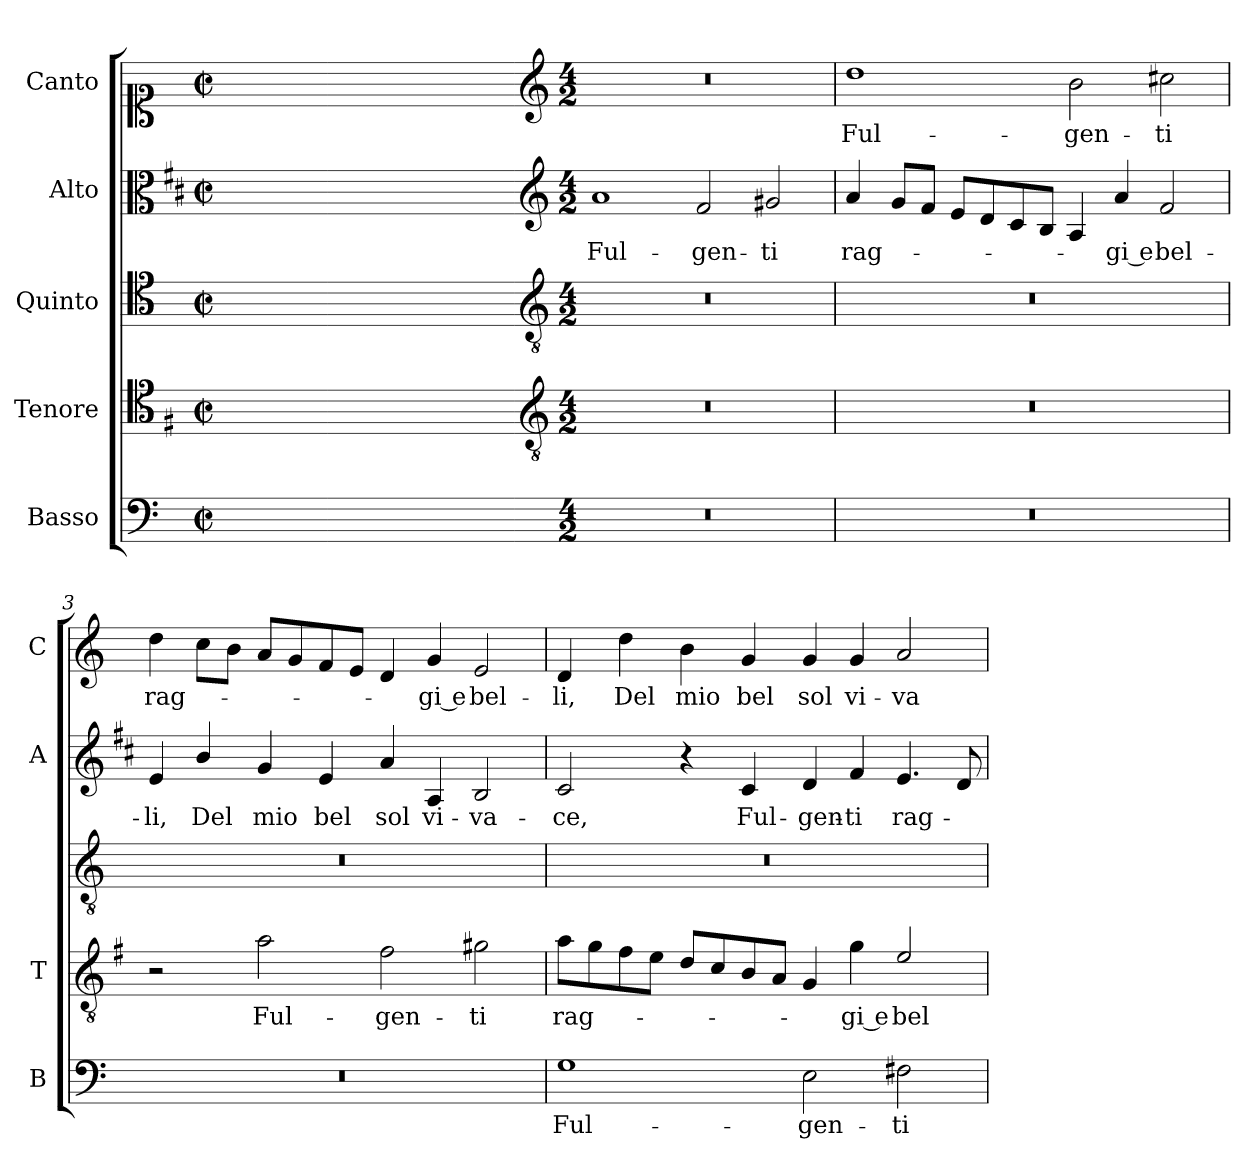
**kern	**text	**kern	**text	**kern	**kern	**text	**kern	**text
*part5	*part5	*part4	*part4	*part3	*part2	*part2	*part1	*part1
*staff5	*staff5	*staff4	*staff4	*staff3	*staff2	*staff2	*staff1	*staff1
*I"Basso	*	*I"Tenore	*	*I"Quinto	*I"Alto	*	*I"Canto	*
*I'B	*	*I'T	*	*	*I'A	*	*I'C	*
*clefF4	*	*clefC4	*	*clefC4	*clefC3	*	*clefC1	*
*	*	*ITrd4c7	*	*	*ITrd1c2	*	*	*
*k[]	*	*k[]	*	*k[]	*k[]	*	*k[]	*
*C:	*	*C:	*	*C:	*C:	*	*C:	*
*M2/2	*	*M2/2	*	*M2/2	*M2/2	*	*M2/2	*
*met(c|)	*	*met(c|)	*	*met(c|)	*met(c|)	*	*met(c|)	*
=	=	=	=	=	=	=	=	=
1ryy	.	1ryy	.	1ryy	1ryy	.	1ryy	.
=1X-	=1X-	=1X-	=1X-	=1X-	=1X-	=1X-	=1X-	=1X-
4ryy	.	4ryy	.	4ryy	4ryy	.	4ryy	.
4ryy	.	4ryy	.	4ryy	4ryy	.	4ryy	.
4ryy	.	4ryy	.	4ryy	4ryy	.	4ryy	.
4ryy	.	4ryy	.	4ryy	4ryy	.	4ryy	.
=1-	=1-	=1-	=1-	=1-	=1-	=1-	=1-	=1-
*	*	*clefGv2	*	*clefGv2	*clefG2	*	*clefG2	*
*M4/2	*	*M4/2	*	*M4/2	*M4/2	*	*M4/2	*
!	!	!	!	!	!	!LO:LY:b	!	!
0r	.	0r	.	0r	1g	Ful-	0r	.
!	!	!	!	!	!	!LO:LY:b	!	!
.	.	.	.	.	2e/	-gen-	.	.
!	!	!	!	!	!	!LO:LY:b	!	!
.	.	.	.	.	2f#X/	-ti	.	.
=2	=2	=2	=2	=2	=2	=2	=2	=2
!	!	!	!	!	!	!LO:LY:b	!	!LO:LY:b
0r	.	0r	.	0r	4g/	rag-	1dd	Ful-
.	.	.	.	.	8f/L	.	.	.
.	.	.	.	.	8e/J	.	.	.
.	.	.	.	.	8d/L	.	.	.
.	.	.	.	.	8c/	.	.	.
.	.	.	.	.	8B/	.	.	.
.	.	.	.	.	8A/J	.	.	.
!	!	!	!	!	!	!	!	!LO:LY:b
.	.	.	.	.	4G/	.	2b\	-gen-
!	!	!	!	!	!	!LO:LY:b	!	!
.	.	.	.	.	4g/	-gi e	.	.
!	!	!	!	!	!	!LO:LY:b	!	!LO:LY:b
.	.	.	.	.	2e/	bel-	2cc#X\	-ti
=3	=3	=3	=3	=3	=3	=3	=3	=3
!	!	!	!	!	!	!LO:LY:b	!	!LO:LY:b
0r	.	2r	.	0r	4d/	-li,	4dd\	rag-
!	!	!	!	!	!	!LO:LY:b	!	!
.	.	.	.	.	4a/	Del	8cc\L	.
.	.	.	.	.	.	.	8b\J	.
!	!	!	!LO:LY:b	!	!	!LO:LY:b	!	!
.	.	2d\	Ful-	.	4f/	mio	8a/L	.
.	.	.	.	.	.	.	8g/	.
!	!	!	!	!	!	!LO:LY:b	!	!
.	.	.	.	.	4d/	bel	8f/	.
.	.	.	.	.	.	.	8e/J	.
!	!	!	!LO:LY:b	!	!	!LO:LY:b	!	!
.	.	2B\	-gen-	.	4g/	sol	4d/	.
!	!	!	!	!	!	!LO:LY:b	!	!LO:LY:b
.	.	.	.	.	4G/	vi-	4g/	-gi e
!	!	!	!LO:LY:b	!	!	!LO:LY:b	!	!LO:LY:b
.	.	2c#X\	-ti	.	2A/	-va-	2e/	bel-
!!LO:LB:g=z
=4	=4	=4	=4	=4	=4	=4	=4	=4
!	!LO:LY:b	!	!LO:LY:b	!	!	!LO:LY:b	!	!LO:LY:b
1G	Ful-	8d\L	rag-	0r	2B/	-ce,	4d/	-li,
.	.	8c\	.	.	.	.	.	.
!	!	!	!	!	!	!	!	!LO:LY:b
.	.	8B\	.	.	.	.	4dd\	Del
.	.	8A\J	.	.	.	.	.	.
!	!	!	!	!	!	!	!	!LO:LY:b
.	.	8G/L	.	.	4r	.	4b\	mio
.	.	8F/	.	.	.	.	.	.
!	!	!	!	!	!	!LO:LY:b	!	!LO:LY:b
.	.	8E/	.	.	4B/	Ful-	4g/	bel
.	.	8D/J	.	.	.	.	.	.
!	!LO:LY:b	!	!	!	!	!LO:LY:b	!	!LO:LY:b
2E\	-gen-	4C/	.	.	4c/	-gen-	4g/	sol
!	!	!	!LO:LY:b	!	!	!LO:LY:b	!	!LO:LY:b
.	.	4c\	-gi e	.	4e/	-ti	4g/	vi-
!	!LO:LY:b	!	!LO:LY:b	!	!	!LO:LY:b	!	!LO:LY:b
2F#X\	-ti	2A/	bel-	.	4.d/	rag-	2a/	-va-
.	.	.	.	.	8c/	.	.	.
=	=	=	=	=	=	=	=	=
*-	*-	*-	*-	*-	*-	*-	*-	*-
